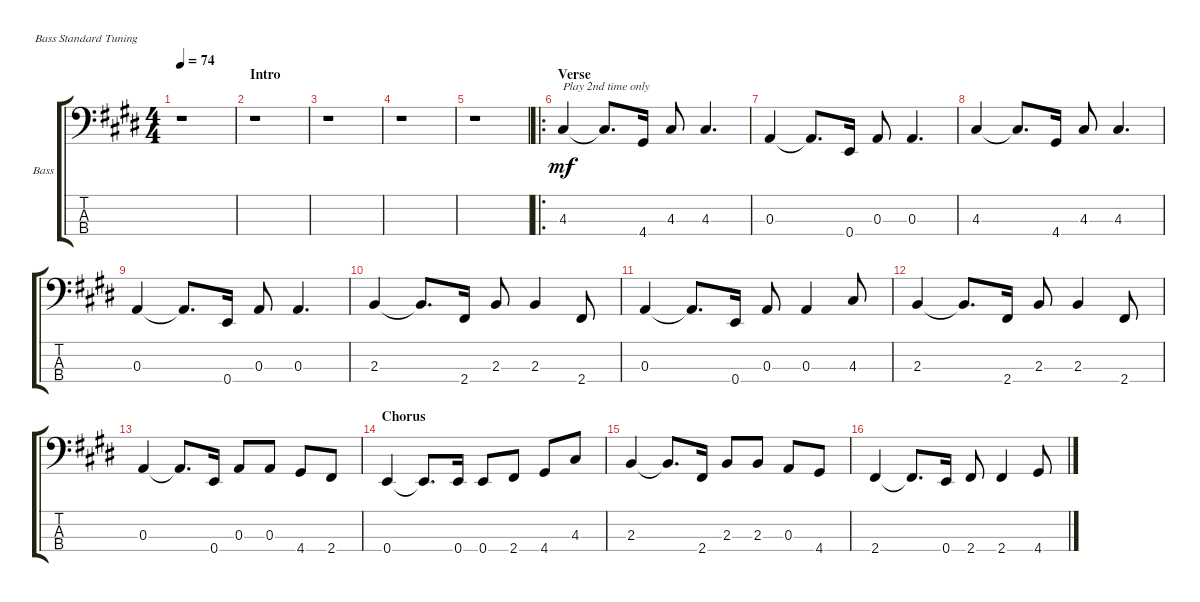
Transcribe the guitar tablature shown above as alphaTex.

\bracketExtendMode groupsimilarinstruments
\useSystemSignSeparator
\multiTrackTrackNamePolicy allsystems
\firstSystemTrackNameOrientation horizontal
\otherSystemsTrackNameOrientation horizontal
\track ("Bass" "Bass") {instrument electricbassfinger}
\staff {score tabs}
\tuning (G2 D2 A1 E1)
\ts (4 4)
\tempo 74
\clef f4
\scale
0.195288
\ks c#minor
r.1{dy mf instrument electricbassfinger} |
\section ("" "Intro")
\scale
0.186586 r.1 |
\scale
0.174147 r.1 |
\scale
0.199025 r.1 |
\scale
0.24395 r.1 |
\ro
\section ("" "Verse")
4.3.4{txt "Play 2nd time only"} 4.3{t}.8{d} 4.4.16 4.3.8 4.3.4{d} |
0.3.4 0.3{t}.8{d} 0.4.16 0.3.8 0.3.4{d} |
4.3.4 4.3{t}.8{d} 4.4.16 4.3.8 4.3.4{d} |
0.3.4 0.3{t}.8{d} 0.4.16 0.3.8 0.3.4{d} |
2.3.4 2.3{t}.8{d} 2.4.16 2.3.8 2.3.4 2.4.8 |
0.3.4 0.3{t}.8{d} 0.4.16 0.3.8 0.3.4 4.3.8 |
2.3.4 2.3{t}.8{d} 2.4.16 2.3.8 2.3.4 2.4.8 |
0.3.4 0.3{t}.8{d} 0.4.16 0.3.8 0.3.8 4.4.8 2.4.8 |
\section ("" "Chorus")
0.4.4 0.4{t}.8{d} 0.4.16 0.4.8 2.4.8 4.4.8 4.3.8 |
2.3.4 2.3{t}.8{d} 2.4.16 2.3.8 2.3.8 0.3.8 4.4.8 |
2.4.4 2.4{t}.8{d} 0.4.16 2.4.8 2.4.4 4.4.8
